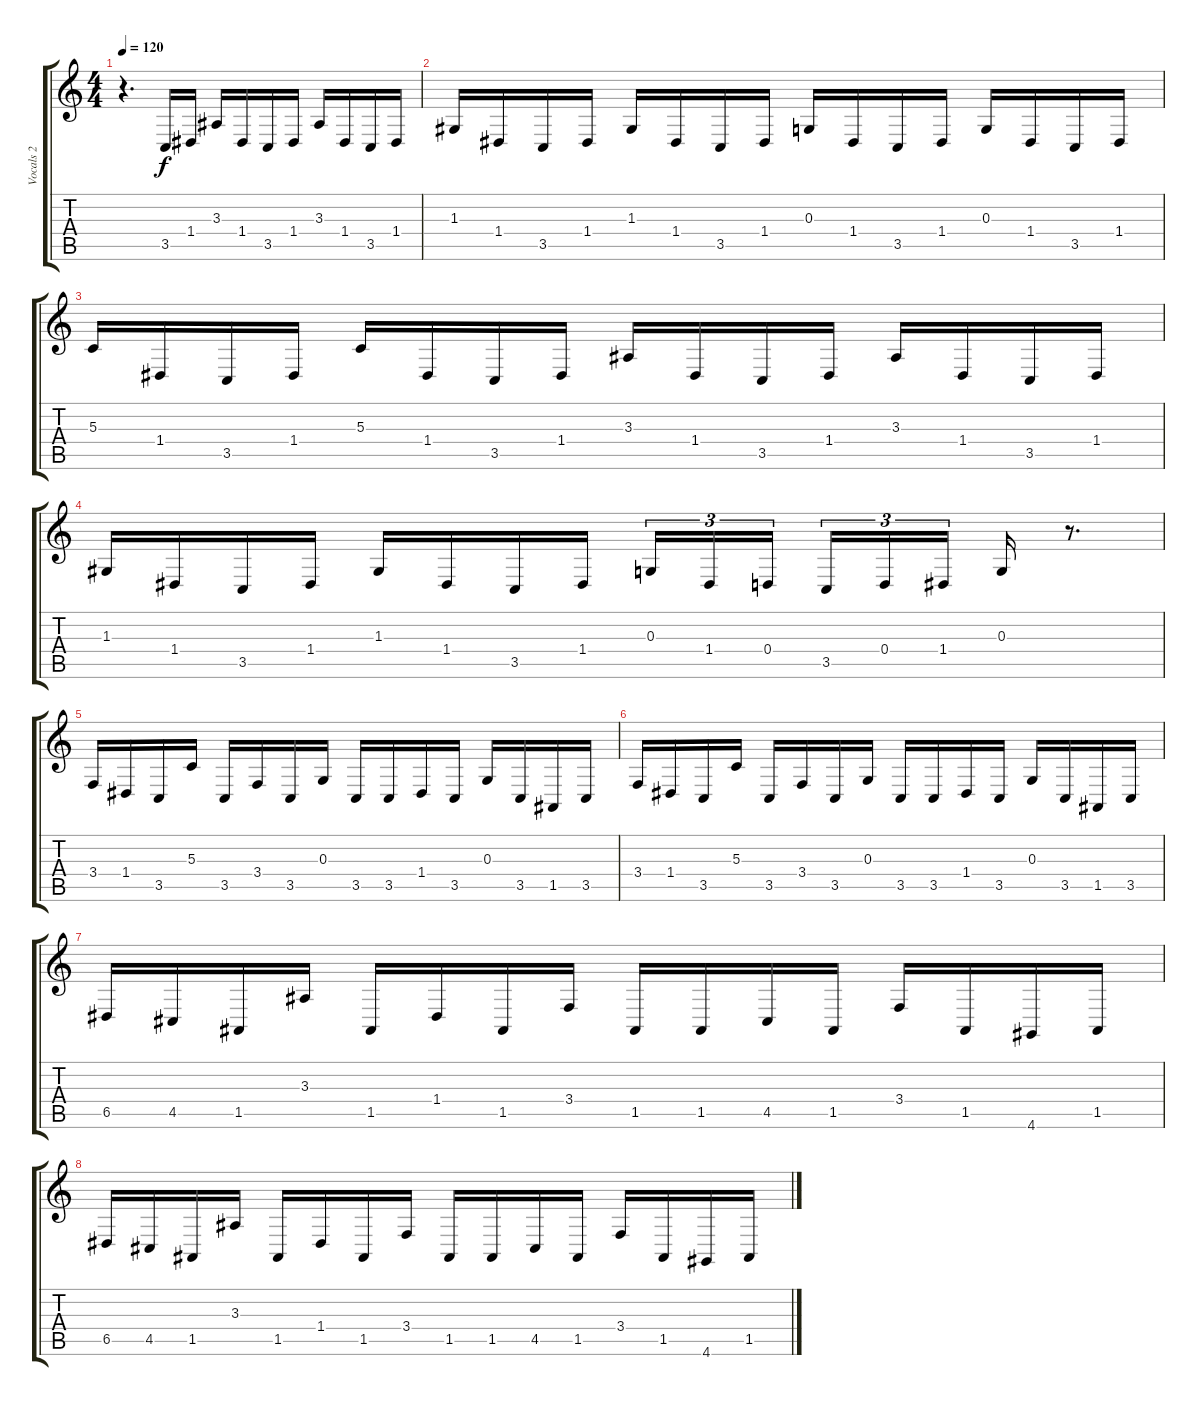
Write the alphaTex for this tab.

\track ("Vocals 2" "Vocals 2") {instrument acousticgrandpiano}
\staff {score tabs}
\tuning (E4 B3 G3 D3 A2 E2) {hide}
\ts (4 4)
\tempo 120
\clef g2
\ks c
r.4{d dy f} 3.5.16 1.4.16 3.3.16 1.4.16 3.5.16 1.4.16 3.3.16 1.4.16 3.5.16 1.4.16 |
1.3.16 1.4.16 3.5.16 1.4.16 1.3.16 1.4.16 3.5.16 1.4.16 0.3.16 1.4.16 3.5.16 1.4.16 0.3.16 1.4.16 3.5.16 1.4.16 |
5.3.16 1.4.16 3.5.16 1.4.16 5.3.16 1.4.16 3.5.16 1.4.16 3.3.16 1.4.16 3.5.16 1.4.16 3.3.16 1.4.16 3.5.16 1.4.16 |
1.3.16 1.4.16 3.5.16 1.4.16 1.3.16 1.4.16 3.5.16 1.4.16 0.3.16{tu (3 2)} 1.4.16{tu (3 2)} 0.4.16{tu (3 2) beam splitsecondary} 3.5.16{tu (3 2)} 0.4.16{tu (3 2)} 1.4.16{tu (3 2)} 0.3.16 r.8{d} |
3.4.16 1.4.16 3.5.16 5.3.16 3.5.16 3.4.16 3.5.16 0.3.16 3.5.16 3.5.16 1.4.16 3.5.16 0.3.16 3.5.16 1.5.16 3.5.16 |
3.4.16 1.4.16 3.5.16 5.3.16 3.5.16 3.4.16 3.5.16 0.3.16 3.5.16 3.5.16 1.4.16 3.5.16 0.3.16 3.5.16 1.5.16 3.5.16 |
6.5.16 4.5.16 1.5.16 3.3.16 1.5.16 1.4.16 1.5.16 3.4.16 1.5.16 1.5.16 4.5.16 1.5.16 3.4.16 1.5.16 4.6.16 1.5.16 |
6.5.16 4.5.16 1.5.16 3.3.16 1.5.16 1.4.16 1.5.16 3.4.16 1.5.16 1.5.16 4.5.16 1.5.16 3.4.16 1.5.16 4.6.16 1.5.16
